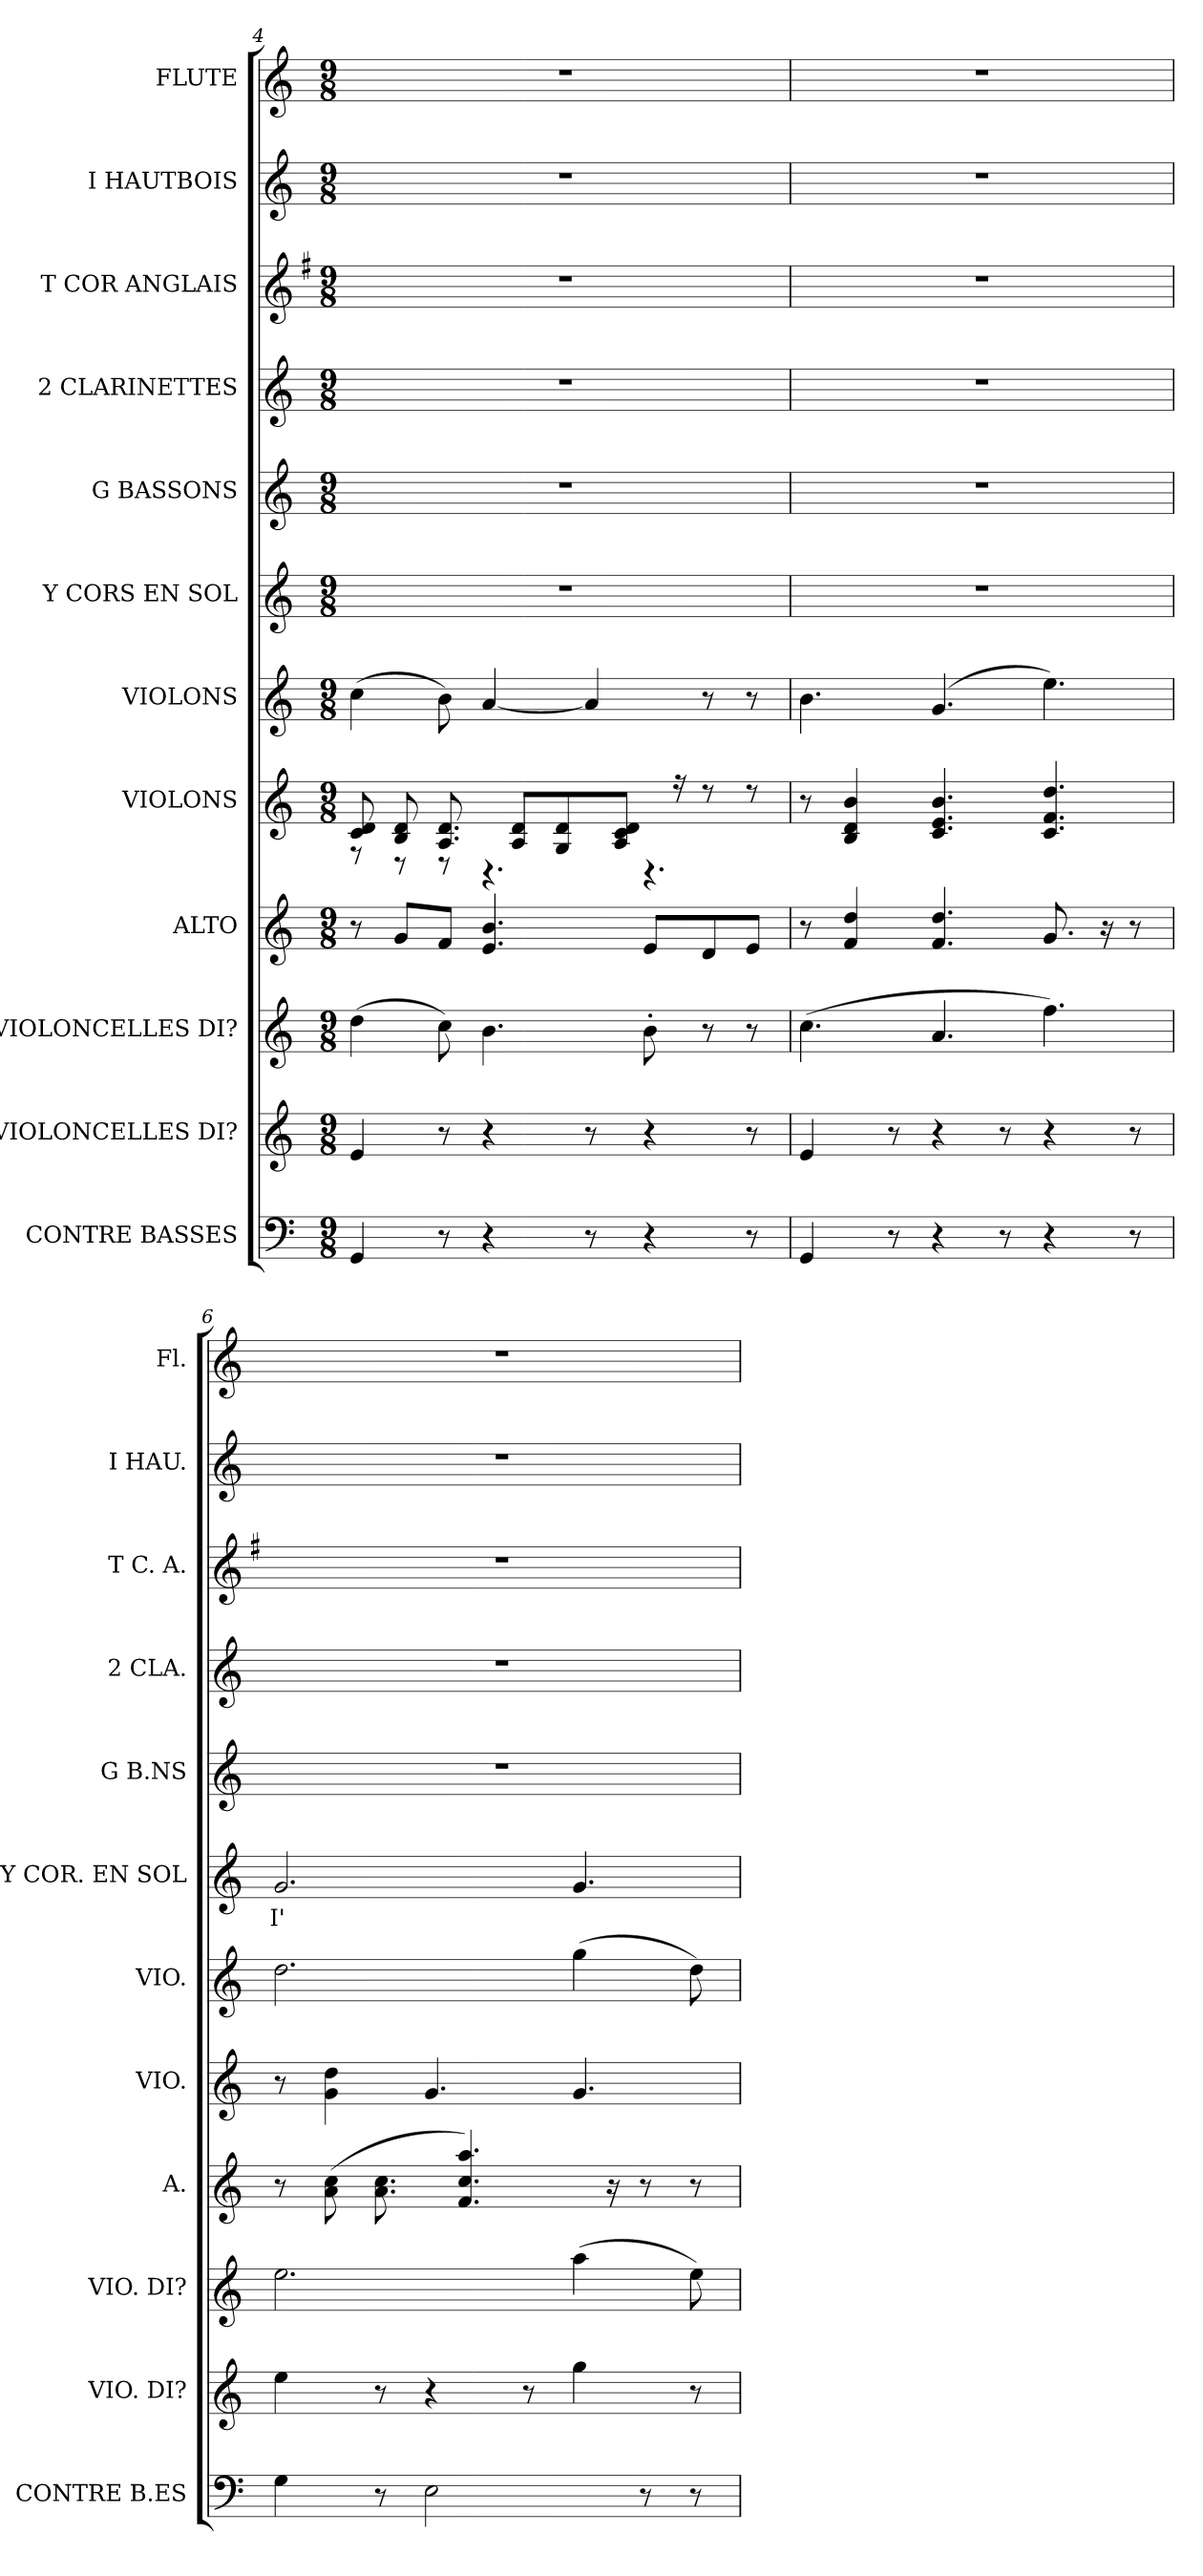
**kern	**text	**kern	**kern	**kern	**kern	**kern	**kern	**text	**kern	**kern	**kern	**kern	**kern
*part12	*part12	*part11	*part10	*part9	*part8	*part7	*part6	*part6	*part5	*part4	*part3	*part2	*part1
*staff12	*staff12	*staff11	*staff10	*staff9	*staff8	*staff7	*staff6	*staff6	*staff5	*staff4	*staff3	*staff2	*staff1
*I"CONTRE BASSES	*	*I"VIOLONCELLES DI?	*I"VIOLONCELLES DI?	*I"ALTO	*I"VIOLONS	*I"VIOLONS	*I"Y CORS EN SOL	*	*I"G BASSONS	*I"2 CLARINETTES	*I"T COR ANGLAIS	*I"I HAUTBOIS	*I"FLUTE
*I'CONTRE B.ES	*	*I'VIO. DI?	*I'VIO. DI?	*I'A.	*I'VIO.	*I'VIO.	*I'Y COR. EN SOL	*	*I'G B.NS	*I'2 CLA.	*I'T C. A.	*I'I HAU.	*I'Fl.
*clefF4	*	*clefG2	*clefG2	*clefG2	*clefG2	*clefG2	*clefG2	*	*clefG2	*clefG2	*clefG2	*clefG2	*clefG2
*	*	*	*	*	*	*	*	*	*	*	*ITrd4c7	*	*
*k[]	*	*k[]	*k[]	*k[]	*k[]	*k[]	*k[]	*	*k[]	*k[]	*k[]	*k[]	*k[]
*C:	*	*C:	*C:	*C:	*C:	*C:	*C:	*	*C:	*C:	*C:	*C:	*C:
*M9/8	*	*M9/8	*M9/8	*M9/8	*M9/8	*M9/8	*M9/8	*	*M9/8	*M9/8	*M9/8	*M9/8	*M9/8
=4	=4	=4	=4	=4	=4	=4	=4	=4	=4	=4	=4	=4	=4
*	*	*	*	*	*^	*	*	*	*	*	*	*	*
!	!	!	!	!	!	!	!	!LO:N:vis=1	!	!LO:N:vis=1	!LO:N:vis=1	!LO:N:vis=1	!LO:N:vis=1	!LO:N:vis=1
4GGi/	.	4ei/	(4ddi\	8r	8ci/ 8di	8r	(4cci\	8%9r	.	8%9r	8%9r	8%9r	8%9r	8%9r
.	.	.	.	8gi/L	8Bi/ 8di	8r	.	.	.	.	.	.	.	.
8r	.	8r	8cci\)	8fi/J	8.Ai/ 8.di	8r	8bi\)	.	.	.	.	.	.	.
4r	.	4r	4.bi\	4.ei/ 4.bi	.	4.r	[<4ai/	.	.	.	.	.	.	.
.	.	.	.	.	8Ai/ 8diL	.	.	.	.	.	.	.	.	.
.	.	.	.	.	8Gi/ 8di	.	.	.	.	.	.	.	.	.
8r	.	8r	.	.	.	.	4ai/]	.	.	.	.	.	.	.
.	.	.	.	.	8Ai/ 8ci 8diJ	.	.	.	.	.	.	.	.	.
4r	.	4r	8b'i\	8ei/L	.	4.r	.	.	.	.	.	.	.	.
.	.	.	.	.	16r	.	.	.	.	.	.	.	.	.
.	.	.	8r	8di/	8r	.	8r	.	.	.	.	.	.	.
8r	.	8r	8r	8ei/J	8r	.	8r	.	.	.	.	.	.	.
*	*	*	*	*	*v	*v	*	*	*	*	*	*	*	*
=5	=5	=5	=5	=5	=5	=5	=5	=5	=5	=5	=5	=5	=5
!	!	!	!	!	!	!	!LO:N:vis=1	!	!LO:N:vis=1	!LO:N:vis=1	!LO:N:vis=1	!LO:N:vis=1	!LO:N:vis=1
4GGi/	.	4ei/	(4.cci\	8r	8r	4.bi\	8%9r	.	8%9r	8%9r	8%9r	8%9r	8%9r
.	.	.	.	4fi/ 4ddi	4Bi/ 4di 4bi	.	.	.	.	.	.	.	.
8r	.	8r	.	.	.	.	.	.	.	.	.	.	.
4r	.	4r	4.ai/	4.fi/ 4.ddi	4.ci/ 4.ei 4.bi	(4.gi/	.	.	.	.	.	.	.
8r	.	8r	.	.	.	.	.	.	.	.	.	.	.
4r	.	4r	4.ffi\)	8.gi/	4.ci/ 4.fi 4.ddi	4.eei\)	.	.	.	.	.	.	.
.	.	.	.	16r	.	.	.	.	.	.	.	.	.
!	!LO:LY:b:color=#000000	!	!	!	!	!	!	!	!	!	!	!	!
8r	i	8r	.	8r	.	.	.	.	.	.	.	.	.
=6	=6	=6	=6	=6	=6	=6	=6	=6	=6	=6	=6	=6	=6
!	!	!	!	!	!	!	!	!LO:LY:b:color=#000000	!LO:N:vis=1	!LO:N:vis=1	!LO:N:vis=1	!LO:N:vis=1	!LO:N:vis=1
4Gi\	.	4eei\	2.eei\	8r	8r	2.ddi\	2.gi/	I'	8%9r	8%9r	8%9r	8%9r	8%9r
.	.	.	.	(8ai\ 8cci	4gi\ 4ddi	.	.	.	.	.	.	.	.
8r	.	8r	.	8.ai\ 8.cci	.	.	.	.	.	.	.	.	.
2Ei\	.	4r	.	.	4.gi/	.	.	.	.	.	.	.	.
.	.	.	.	4.fi/ 4.cci 4.aai)	.	.	.	.	.	.	.	.	.
.	.	8r	.	.	.	.	.	.	.	.	.	.	.
.	.	4ggi\	(4aai\	.	4.gi/	(4ggi\	4.gi/	.	.	.	.	.	.
.	.	.	.	16r	.	.	.	.	.	.	.	.	.
8r	.	.	.	8r	.	.	.	.	.	.	.	.	.
8r	.	8r	8eei\)	8r	.	8ddi\)	.	.	.	.	.	.	.
=	=	=	=	=	=	=	=	=	=	=	=	=	=
*-	*-	*-	*-	*-	*-	*-	*-	*-	*-	*-	*-	*-	*-
